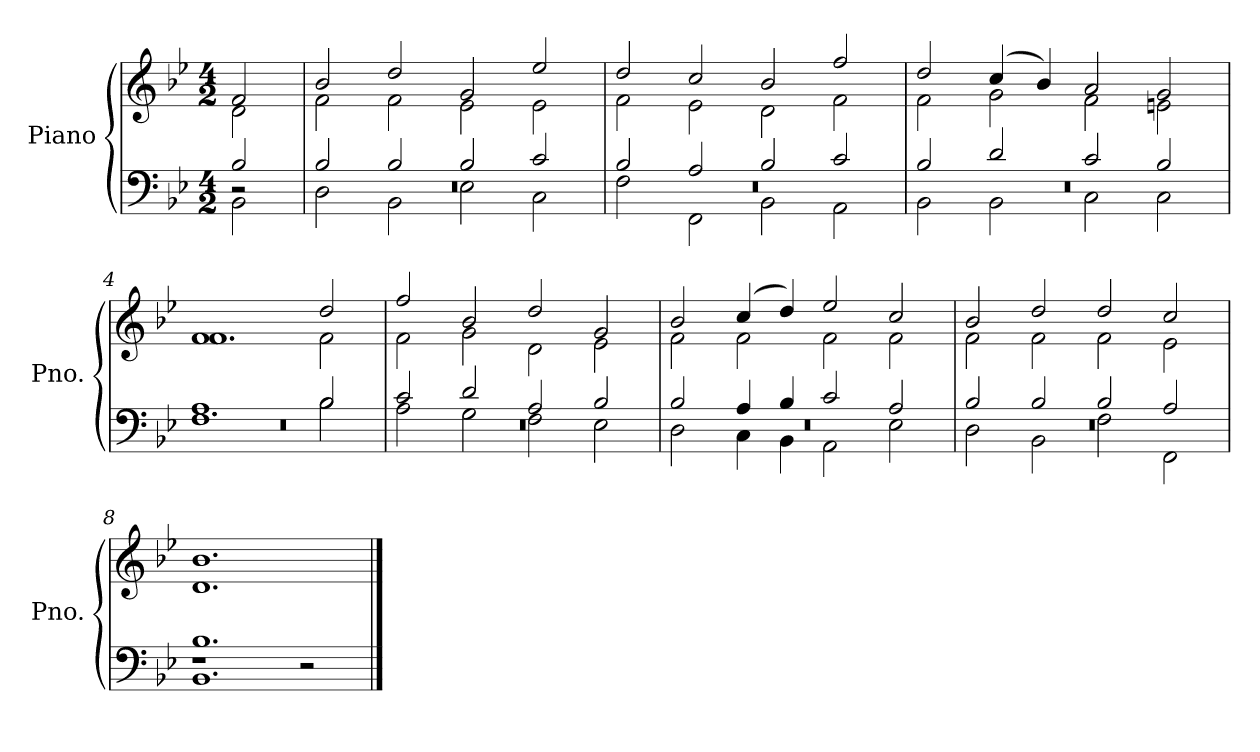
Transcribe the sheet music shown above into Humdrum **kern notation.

**kern	**kern
*part1	*part1
*staff2	*staff1
*I"Piano	*
*I'Pno.	*
*clefF4	*clefG2
*k[b-e-]	*k[b-e-]
*M4/2	*M4/2
*MM240	*MM240
=	=
*^	*^
*	*^	*	*
2r	2B-/	2BB-\	2f/	2d\
=1	=1	=1	=1	=1
0r	2B-/	2D\	2b-/	2f\
.	2B-/	2BB-\	2dd/	2f\
.	2B-/	2E-\	2g/	2e-\
.	2c/	2C\	2ee-/	2e-\
=2	=2	=2	=2	=2
0r	2B-/	2F\	2dd/	2f\
.	2A/	2FF\	2cc/	2e-\
.	2B-/	2BB-\	2b-/	2d\
.	2c/	2AA\	2ff/	2f\
=3	=3	=3	=3	=3
0r	2B-/	2BB-\	2dd/	2f\
.	2d/	2BB-\	(4cc/	2g\
.	.	.	4b-/)	.
.	2c/	2C\	2a/	2f\
.	2B-/	2C\	2g/	2en\
=4	=4	=4	=4	=4
0r	1.A	1.F	1.f	1.f
.	2B-/	2B-\	2dd/	2f\
=5	=5	=5	=5	=5
0r	2c/	2A\	2ff/	2f\
.	2d/	2G\	2b-/	2g\
.	2A/	2F\	2dd/	2d\
.	2B-/	2E-\	2g/	2e-\
=6	=6	=6	=6	=6
0r	2B-/	2D\	2b-/	2f\
.	4A/	4C\	(4cc/	2f\
.	4B-/	4BB-\	4dd/)	.
.	2c/	2AA\	2ee-/	2f\
.	2A/	2E-\	2cc/	2f\
=7	=7	=7	=7	=7
0r	2B-/	2D\	2b-/	2f\
.	2B-/	2BB-\	2dd/	2f\
.	2B-/	2F\	2dd/	2f\
.	2A/	2FF\	2cc/	2e-\
!!LO:LB:g=z	!!
=8	=8	=8	=8	=8
1r	1.B-	1.BB-	1.b-	1.d
2r	.	.	.	.
*v	*v	*v	*	*
*	*v	*v
==	==
*-	*-
